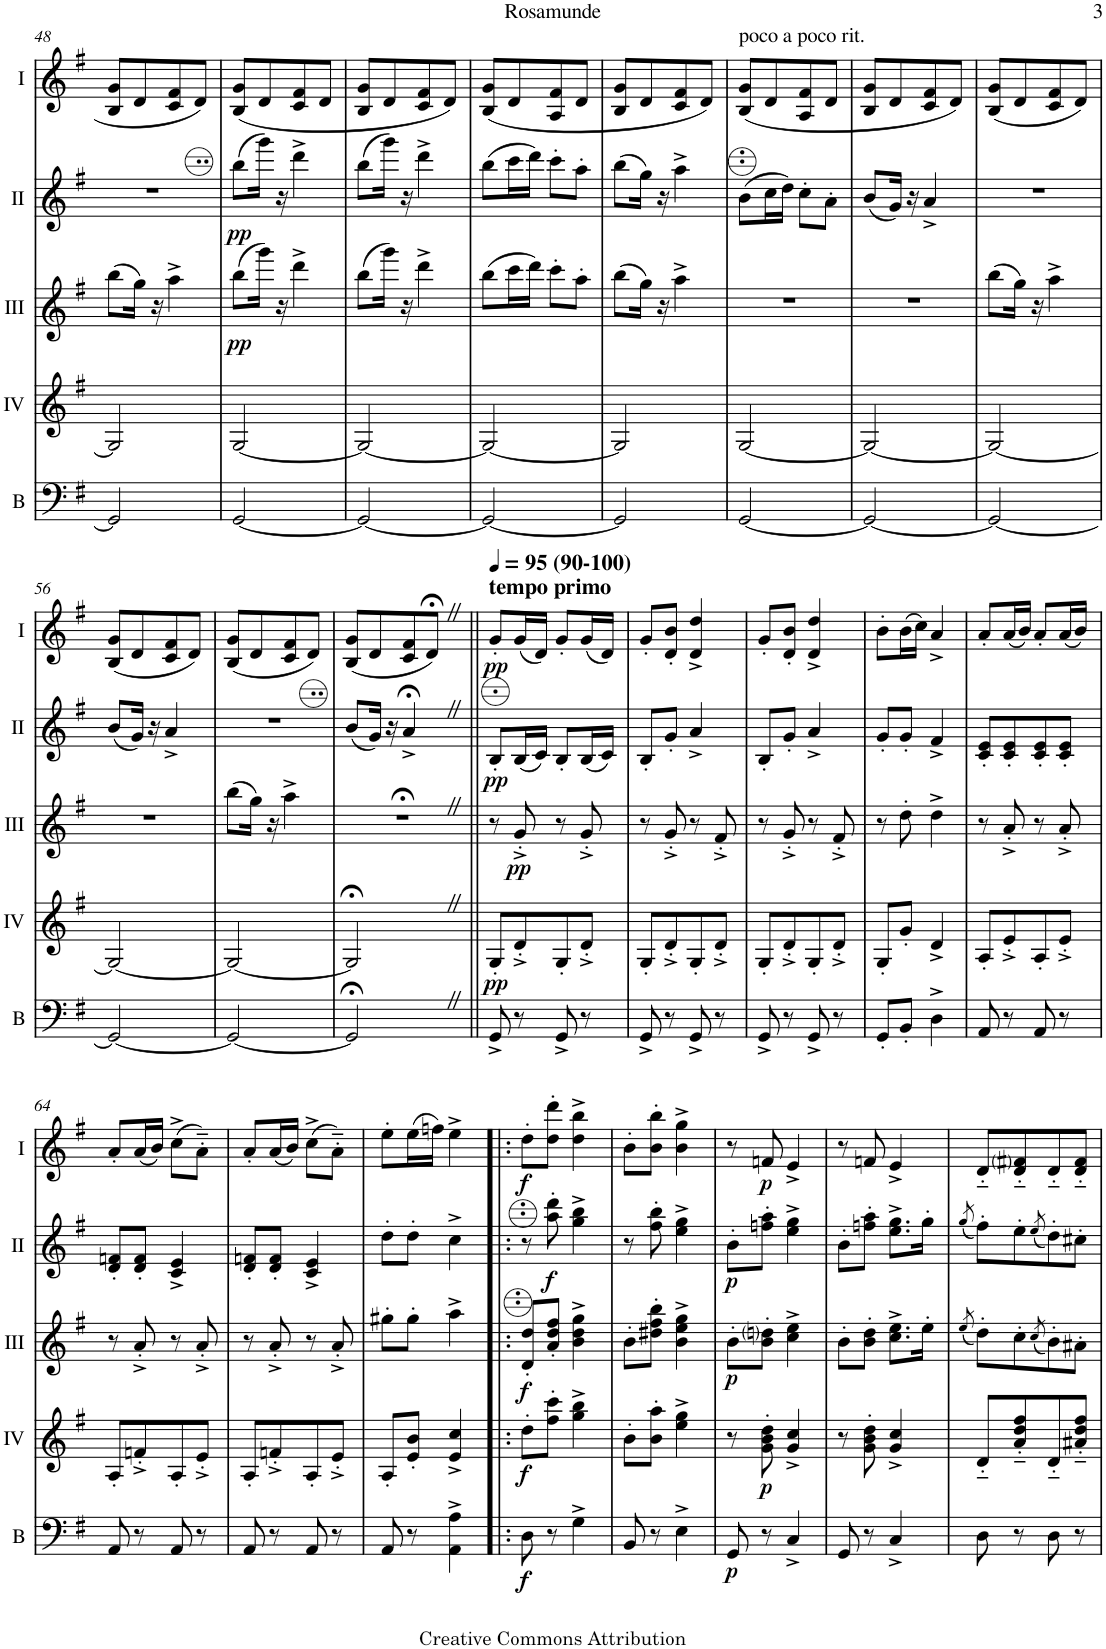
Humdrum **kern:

**kern	**dynam	**kern	**dynam	**kern	**dynam	**kern	**dynam	**kern	**dynam
*part5	*part5	*part4	*part4	*part3	*part3	*part2	*part2	*part1	*part1
*staff5	*staff5	*staff4	*staff4	*staff3	*staff3	*staff2	*staff2	*staff1	*staff1
*I"Bass	*	*I"Acc. 4	*	*I"Acc. 3	*	*I"Acc. 2	*	*I"Acc. 1	*
*I'B	*	*	*	*	*	*	*	*	*
!!LO:PB:g=z
*clefF4	*	*clefG2	*	*clefG2	*	*clefG2	*	*clefG2	*
*Trd7c12	*	*Trd7c12	*	*Trd7c12	*	*	*	*	*
*k[f#]	*	*k[f#]	*	*k[f#]	*	*k[f#]	*	*k[f#]	*
*M2/4	*	*M2/4	*	*M2/4	*	*M2/4	*	*M2/4	*
=48	=48	=48	=48	=48	=48	=48	=48	=48	=48
2GG/]	.	2G/]	.	(8bb\L	.	2r	.	8B/ 8g/L	.
.	.	.	.	16gg\Jk)	.	.	.	8d/	.
.	.	.	.	16r	.	.	.	.	.
.	.	.	.	4aa^\	.	.	.	8c/ 8f#/	.
.	.	.	.	.	.	.	.	8d/J	.
=49	=49	=49	=49	=49	=49	=49	=49	=49	=49
!	!	!	!	!	!LO:DY:b	!	!LO:DY:b	!	!
[2GG/	.	[2G/	.	(8bb\L	pp	(8bb\L	pp	(8B/ 8g/L	.
.	.	.	.	16ggg\Jk)	.	16ggg\Jk)	.	8d/	.
.	.	.	.	16r	.	16r	.	.	.
.	.	.	.	4ddd^\	.	4ddd^\	.	8c/ 8f#/	.
.	.	.	.	.	.	.	.	8d/J	.
=50	=50	=50	=50	=50	=50	=50	=50	=50	=50
2GG/_	.	2G/_	.	(8bb\L	.	(8bb\L	.	8B/ 8g/L	.
.	.	.	.	16ggg\Jk)	.	16ggg\Jk)	.	8d/	.
.	.	.	.	16r	.	16r	.	.	.
.	.	.	.	4ddd^\	.	4ddd^\	.	8c/ 8f#/	.
.	.	.	.	.	.	.	.	8d/J)	.
=51	=51	=51	=51	=51	=51	=51	=51	=51	=51
2GG/_	.	2G/_	.	(8bb\L	.	(8bb\L	.	(8B/ 8g/L	.
.	.	.	.	16ccc\L	.	16ccc\L	.	8d/	.
.	.	.	.	16ddd\JJ)	.	16ddd\JJ)	.	.	.
.	.	.	.	8ccc'\L	.	8ccc'\L	.	8A/ 8f#/	.
.	.	.	.	8aa'\J	.	8aa'\J	.	8d/J	.
=52	=52	=52	=52	=52	=52	=52	=52	=52	=52
2GG/]	.	2G/]	.	(8bb\L	.	(8bb\L	.	8B/ 8g/L	.
.	.	.	.	16gg\Jk)	.	16gg\Jk)	.	8d/	.
.	.	.	.	16r	.	16r	.	.	.
.	.	.	.	4aa^\	.	4aa^\	.	8c/ 8f#/	.
.	.	.	.	.	.	.	.	8d/J)	.
=53	=53	=53	=53	=53	=53	=53	=53	=53	=53
!	!	!	!	!	!	!	!	!LO:TX:a:t=poco a poco rit.	!
[2GG/	.	[2G/	.	2r	.	(8b\L	.	(8B/ 8g/L	.
.	.	.	.	.	.	16cc\L	.	8d/	.
.	.	.	.	.	.	16dd\JJ)	.	.	.
.	.	.	.	.	.	8cc'\L	.	8A/ 8f#/	.
.	.	.	.	.	.	8a'\J	.	8d/J	.
=54	=54	=54	=54	=54	=54	=54	=54	=54	=54
2GG/_	.	2G/_	.	2r	.	(8b/L	.	8B/ 8g/L	.
.	.	.	.	.	.	16g/Jk)	.	8d/	.
.	.	.	.	.	.	16r	.	.	.
.	.	.	.	.	.	4a^/	.	8c/ 8f#/	.
.	.	.	.	.	.	.	.	8d/J)	.
=55	=55	=55	=55	=55	=55	=55	=55	=55	=55
2GG/_	.	2G/_	.	(8bb\L	.	2r	.	(8B/ 8g/L	.
.	.	.	.	16gg\Jk)	.	.	.	8d/	.
.	.	.	.	16r	.	.	.	.	.
.	.	.	.	4aa^\	.	.	.	8c/ 8f#/	.
.	.	.	.	.	.	.	.	8d/J)	.
!!LO:LB:g=z
=56	=56	=56	=56	=56	=56	=56	=56	=56	=56
2GG/_	.	2G/_	.	2r	.	(8b/L	.	(8B/ 8g/L	.
.	.	.	.	.	.	16g/Jk)	.	8d/	.
.	.	.	.	.	.	16r	.	.	.
.	.	.	.	.	.	4a^/	.	8c/ 8f#/	.
.	.	.	.	.	.	.	.	8d/J)	.
=57	=57	=57	=57	=57	=57	=57	=57	=57	=57
2GG/_	.	2G/_	.	(8bb\L	.	2r	.	(8B/ 8g/L	.
.	.	.	.	16gg\Jk)	.	.	.	8d/	.
.	.	.	.	16r	.	.	.	.	.
.	.	.	.	4aa^\	.	.	.	8c/ 8f#/	.
.	.	.	.	.	.	.	.	8d/J)	.
=58	=58	=58	=58	=58	=58	=58	=58	=58	=58
2GG;<Z/]	.	2G;<Z/]	.	2r;<	.	(8b/L	.	(8B/ 8g/L	.
.	.	.	.	.	.	16g/Jk)	.	8d/	.
.	.	.	.	.	.	16r	.	.	.
.	.	.	.	.	.	4a;<^Z/	.	8c/ 8f#/	.
.	.	.	.	.	.	.	.	8d;<Z/J)	.
=59||	=59||	=59||	=59||	=59||	=59||	=59||	=59||	=59||	=59||
*	*	*	*	*	*	*	*	*MM95	*
!	!	!	!	!	!	!	!	!LO:TX:a:B:t=tempo primo	!
!	!	!	!	!	!	!	!	!LO:TX:a:B:t=(90-100)	!
!	!	!	!LO:DY:b	!	!	!	!LO:DY:b	!	!LO:DY:b
8GG^/	.	8G'/L	pp	8r	.	8B'/L	pp	8g'/L	pp
!	!	!	!	!	!LO:DY:b	!	!	!	!
8r	.	8d'^/	.	8g'^/	pp	(16B/L	.	(16g/L	.
.	.	.	.	.	.	16c/JJ)	.	16d/JJ)	.
8GG^/	.	8G'/	.	8r	.	8B'/L	.	8g'/L	.
8r	.	8d'^/J	.	8g'^/	.	(16B/L	.	(16g/L	.
.	.	.	.	.	.	16c/JJ)	.	16d/JJ)	.
=60	=60	=60	=60	=60	=60	=60	=60	=60	=60
8GG^/	.	8G'/L	.	8r	.	8B'/L	.	8g'/L	.
8r	.	8d'^/	.	8g'^/	.	8g'/J	.	8d/' 8b/'J	.
8GG^/	.	8G'/	.	8r	.	4a^/	.	4d/^ 4dd/^	.
8r	.	8d'^/J	.	8f#'^/	.	.	.	.	.
=61	=61	=61	=61	=61	=61	=61	=61	=61	=61
8GG^/	.	8G'/L	.	8r	.	8B'/L	.	8g'/L	.
8r	.	8d'^/	.	8g'^/	.	8g'/J	.	8d/' 8b/'J	.
8GG^/	.	8G'/	.	8r	.	4a^/	.	4d/^ 4dd/^	.
8r	.	8d'^/J	.	8f#'^/	.	.	.	.	.
=62	=62	=62	=62	=62	=62	=62	=62	=62	=62
8GG'/L	.	8G'/L	.	8r	.	8g'/L	.	8b'\L	.
8BB'/J	.	8g'/J	.	8dd'\	.	8g'/J	.	(16b\L	.
.	.	.	.	.	.	.	.	16cc\JJ)	.
4D^\	.	4d^/	.	4dd^\	.	4f#^/	.	4a^/	.
=63	=63	=63	=63	=63	=63	=63	=63	=63	=63
8AA/	.	8A'/L	.	8r	.	8c/' 8e/'L	.	8a'/L	.
8r	.	8e'^/	.	8a'^/	.	8c/' 8e/'	.	(16a/L	.
.	.	.	.	.	.	.	.	16b/JJ)	.
8AA/	.	8A'/	.	8r	.	8c/' 8e/'	.	8a'/L	.
8r	.	8e'^/J	.	8a'^/	.	8c/' 8e/'J	.	(16a/L	.
.	.	.	.	.	.	.	.	16b/JJ)	.
!!LO:LB:g=z
=64	=64	=64	=64	=64	=64	=64	=64	=64	=64
8AA/	.	8A'/L	.	8r	.	8d/' 8fn/'L	.	8a'/L	.
8r	.	8fn'^/	.	8a'^/	.	8d/' 8f/'J	.	(16a/L	.
.	.	.	.	.	.	.	.	16b/JJ)	.
8AA/	.	8A'/	.	8r	.	4c/^ 4e/^	.	(8cc^\L	.
8r	.	8e'^/J	.	8a'^/	.	.	.	8a'~\J)	.
=65	=65	=65	=65	=65	=65	=65	=65	=65	=65
8AA/	.	8A'/L	.	8r	.	8d/' 8fn/'L	.	8a'/L	.
8r	.	8fn'^/	.	8a'^/	.	8d/' 8f/'J	.	(16a/L	.
.	.	.	.	.	.	.	.	16b/JJ)	.
8AA/	.	8A'/	.	8r	.	4c/^ 4e/^	.	(8cc^\L	.
8r	.	8e'^/J	.	8a'^/	.	.	.	8a'~\J)	.
=66	=66	=66	=66	=66	=66	=66	=66	=66	=66
8AA/	.	8A'/L	.	8gg#X'\L	.	8dd'\L	.	8ee'\L	.
8r	.	8e/' 8b/'J	.	8gg#'\J	.	8dd'\J	.	(16ee\L	.
.	.	.	.	.	.	.	.	16ffn\JJ)	.
4AA\^ 4A\^	.	4e/^ 4cc/^	.	4aa^\	.	4cc^\	.	4ee^\	.
=67!|:	=67!|:	=67!|:	=67!|:	=67!|:	=67!|:	=67!|:	=67!|:	=67!|:	=67!|:
!	!LO:DY:b	!	!LO:DY:b	!	!LO:DY:b	!	!	!	!LO:DY:b
8D\	f	8dd'\L	f	8dd/' 8ddd/'L	f	8r	.	8dd'\L	f
!	!	!	!	!	!	!	!LO:DY:b	!	!
8r	.	8ff#\' 8ccc\'J	.	8aa/' 8ddd/' 8fff#/'J	.	8aa\' 8ddd\'	f	8dd\' 8ddd\'J	.
4G^\	.	4gg\^ 4bb\^	.	4bb\^ 4ddd\^ 4ggg\^	.	4gg\^ 4bb\^	.	4dd\^ 4bb\^	.
=68	=68	=68	=68	=68	=68	=68	=68	=68	=68
8BB/	.	8b'\L	.	8bb'\L	.	8r	.	8b'\L	.
8r	.	8b\' 8aa\'J	.	8ddd#X\' 8fff#\' 8bbb\'J	.	8ff#\' 8bb\'	.	8b\' 8bb\'J	.
4E^\	.	4ee\^ 4gg\^	.	4bb\^ 4eee\^ 4ggg\^	.	4ee\^ 4gg\^	.	4b\^ 4gg\^	.
=69	=69	=69	=69	=69	=69	=69	=69	=69	=69
!	!LO:DY:b	!	!	!	!LO:DY:b	!	!LO:DY:b	!	!
8GG/	p	8r	.	8bb'\L	p	8b'\L	p	8r	.
!	!	!	!LO:DY:b	!	!	!	!	!	!LO:DY:b
8r	.	8g\' 8b\' 8dd\'	p	8bb\' 8dddni\'J	.	8ffn\' 8aa\'J	.	8fn/	p
4C^/	.	4g/^ 4cc/^	.	4ccc\^ 4eee\^	.	4ee\^ 4gg\^	.	4e^/	.
=70	=70	=70	=70	=70	=70	=70	=70	=70	=70
8GG/	.	8r	.	8bb'\L	.	8b'\L	.	8r	.
8r	.	8g\' 8b\' 8dd\'	.	8bb\' 8ddd\'J	.	8ffn\' 8aa\'J	.	8fn/	.
4C^/	.	4g/^ 4cc/^	.	8.ccc\^ 8.eee\^L	.	8.ee\^ 8.gg\^L	.	4e^/	.
.	.	.	.	16eee'\Jk	.	16gg'\Jk	.	.	.
=71	=71	=71	=71	=71	=71	=71	=71	=71	=71
.	.	.	.	(8qeee/	.	(8qgg/	.	.	.
8D\	.	8d'~/L	.	8ddd'\L)	.	8ff#'\L)	.	8d'~/L	.
8r	.	8a/'~ 8dd/'~ 8ff#/'~	.	8ccc'\	.	8ee'\	.	8d/'~ 8f#i/'~	.
.	.	.	.	(8qccc/	.	(8qee/	.	.	.
8D\	.	8d'~/	.	8bb'\)	.	8dd'\)	.	8d'~/	.
8r	.	8a#X/'~ 8dd/'~ 8ff#/'~J	.	8aa#X'\J	.	8cc#X'\J	.	8d/'~ 8f#/'~J	.
=	=	=	=	=	=	=	=	=	=
*-	*-	*-	*-	*-	*-	*-	*-	*-	*-
